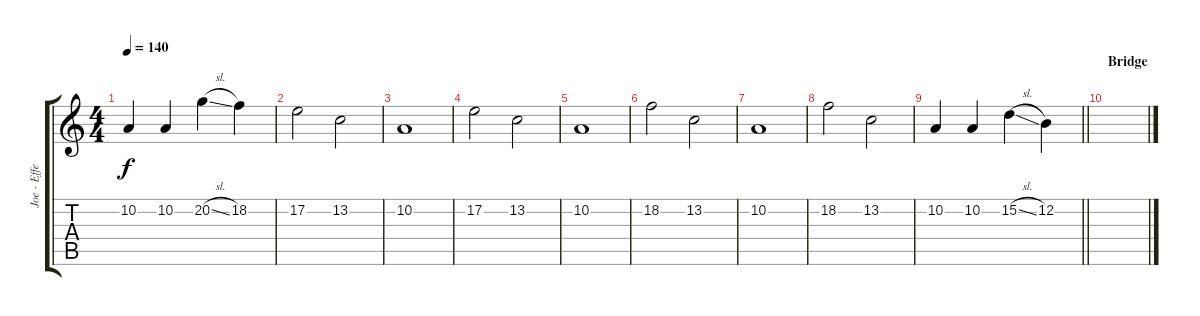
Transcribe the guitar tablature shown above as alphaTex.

\track ("Joe - Effects" "Joe - Effe") {instrument seashore}
\staff {score tabs}
\tuning (E4 B3 G3 D3 A2 E2) {hide}
\ts (4 4)
\tempo 140
\clef g2
\ks c
10.2.4{dy f} 10.2.4 20.2{sl}.4 18.2.4 |
17.2.2 13.2.2 |
10.2.1 |
17.2.2 13.2.2 |
10.2.1 |
18.2.2 13.2.2 |
10.2.1 |
18.2.2 13.2.2 |
\barLineRight lightlight
10.2.4 10.2.4 15.2{sl}.4 12.2.4 |
\section ("" "Bridge")
